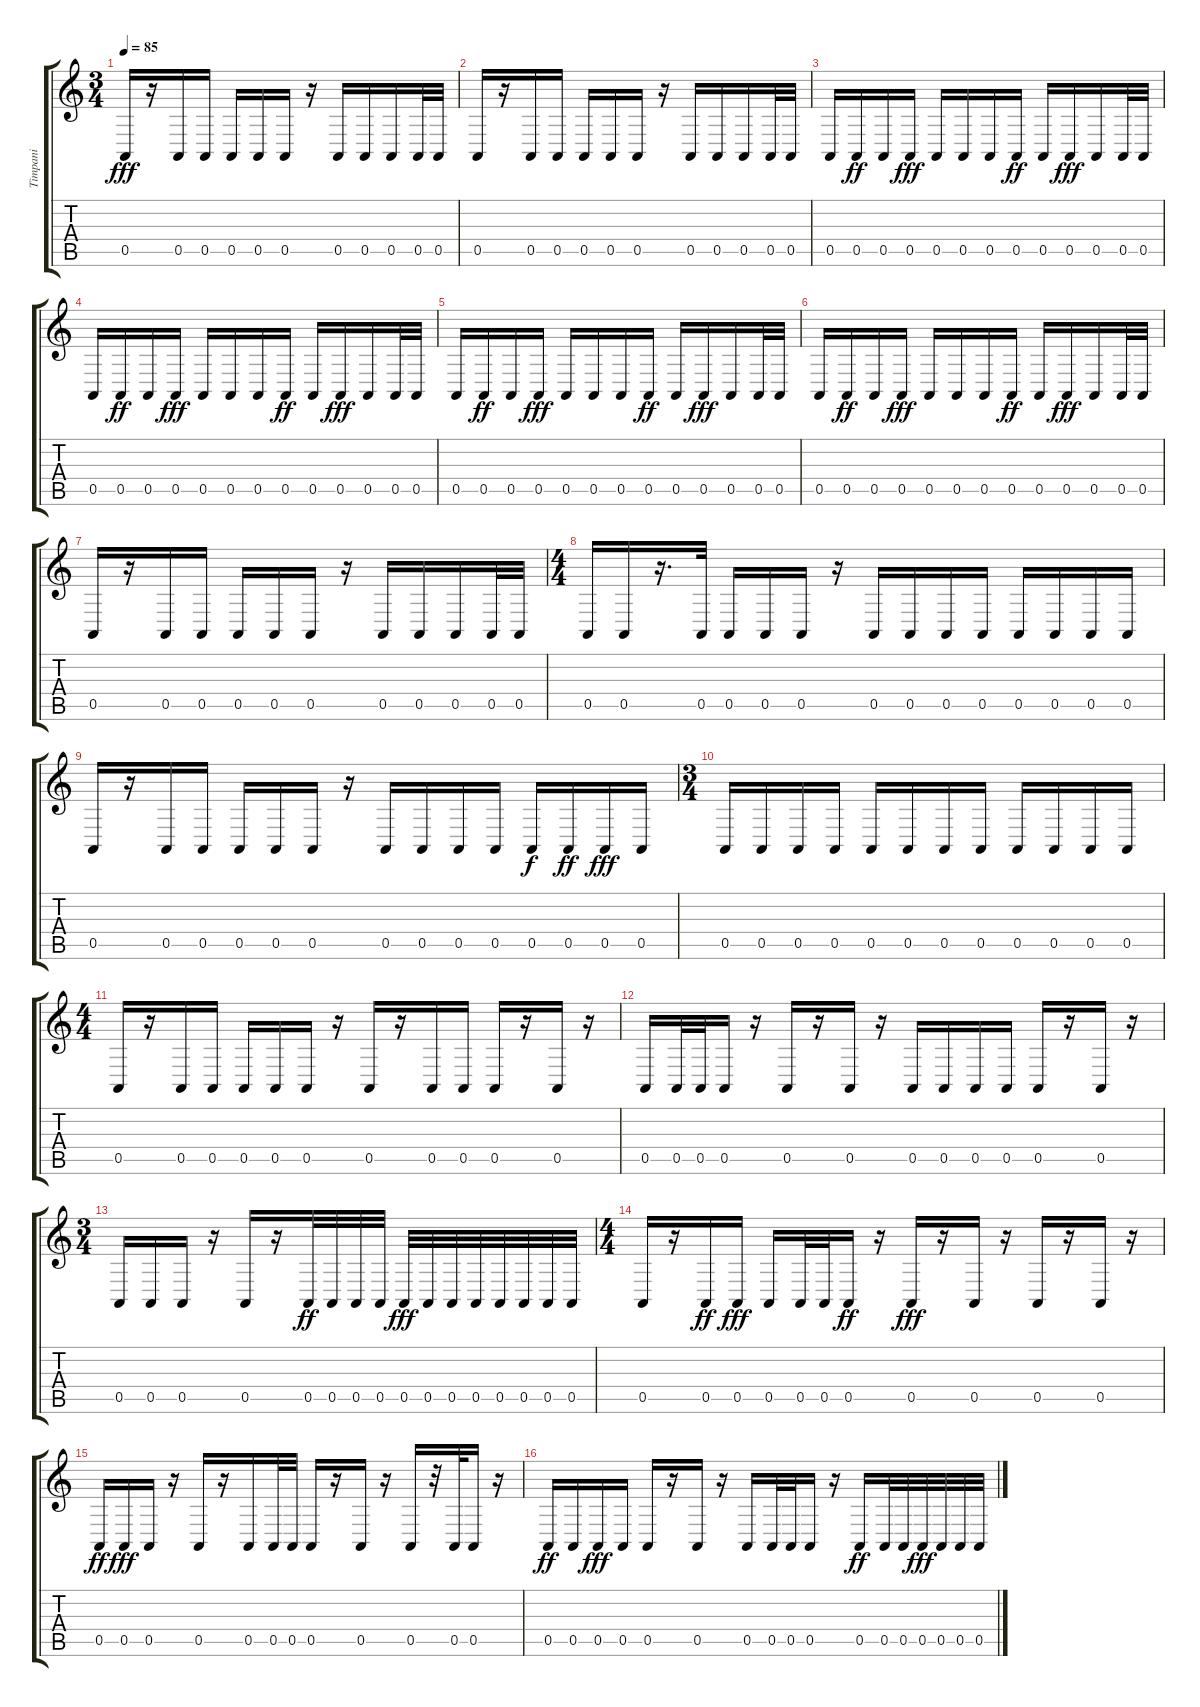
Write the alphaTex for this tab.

\track ("Timpani" "Timpani") {instrument timpani}
\staff {score tabs}
\tuning (E4 B3 G3 D3 A2 E2) {hide}
\ts (3 4)
\tempo 85
\clef g2
\ks c
0.5.16{dy fff} r.16 0.5.16 0.5.16 0.5.16 0.5.16 0.5.16 r.16 0.5.16 0.5.16 0.5.16 0.5.32 0.5.32 |
0.5.16 r.16 0.5.16 0.5.16 0.5.16 0.5.16 0.5.16 r.16 0.5.16 0.5.16 0.5.16 0.5.32 0.5.32 |
0.5.16 0.5.16{dy ff} 0.5.16 0.5.16{dy fff} 0.5.16 0.5.16 0.5.16 0.5.16{dy ff} 0.5.16 0.5.16{dy fff} 0.5.16 0.5.32 0.5.32 |
0.5.16 0.5.16{dy ff} 0.5.16 0.5.16{dy fff} 0.5.16 0.5.16 0.5.16 0.5.16{dy ff} 0.5.16 0.5.16{dy fff} 0.5.16 0.5.32 0.5.32 |
0.5.16 0.5.16{dy ff} 0.5.16 0.5.16{dy fff} 0.5.16 0.5.16 0.5.16 0.5.16{dy ff} 0.5.16 0.5.16{dy fff} 0.5.16 0.5.32 0.5.32 |
0.5.16 0.5.16{dy ff} 0.5.16 0.5.16{dy fff} 0.5.16 0.5.16 0.5.16 0.5.16{dy ff} 0.5.16 0.5.16{dy fff} 0.5.16 0.5.32 0.5.32 |
0.5.16 r.16 0.5.16 0.5.16 0.5.16 0.5.16 0.5.16 r.16 0.5.16 0.5.16 0.5.16 0.5.32 0.5.32 |
\ts (4 4)
0.5.16 0.5.16 r.16{d} 0.5.32 0.5.16 0.5.16 0.5.16 r.16 0.5.16 0.5.16 0.5.16 0.5.16 0.5.16 0.5.16 0.5.16 0.5.16 |
0.5.16 r.16 0.5.16 0.5.16 0.5.16 0.5.16 0.5.16 r.16 0.5.16 0.5.16 0.5.16 0.5.16 0.5.16{dy f} 0.5.16{dy ff} 0.5.16{dy fff} 0.5.16 |
\ts (3 4)
0.5.16 0.5.16 0.5.16 0.5.16 0.5.16 0.5.16 0.5.16 0.5.16 0.5.16 0.5.16 0.5.16 0.5.16 |
\ts (4 4)
0.5.16 r.16 0.5.16 0.5.16 0.5.16 0.5.16 0.5.16 r.16 0.5.16 r.16 0.5.16 0.5.16 0.5.16 r.16 0.5.16 r.16 |
0.5.16 0.5.32 0.5.32 0.5.16 r.16 0.5.16 r.16 0.5.16 r.16 0.5.16 0.5.16 0.5.16 0.5.16 0.5.16 r.16 0.5.16 r.16 |
\ts (3 4)
0.5.16 0.5.16 0.5.16 r.16 0.5.16 r.16 0.5.32{dy ff} 0.5.32 0.5.32 0.5.32 0.5.32{dy fff} 0.5.32 0.5.32 0.5.32 0.5.32 0.5.32 0.5.32 0.5.32 |
\ts (4 4)
0.5.16 r.16 0.5.16{dy ff} 0.5.16{dy fff} 0.5.16 0.5.32 0.5.32 0.5.16{dy ff} r.16 0.5.16{dy fff} r.16 0.5.16 r.16 0.5.16 r.16 0.5.16 r.16 |
0.5.16{dy ff} 0.5.16{dy fff} 0.5.16 r.16 0.5.16 r.16 0.5.16 0.5.32 0.5.32 0.5.16 r.16 0.5.16 r.16 0.5.16 r.32 0.5.32 0.5.16 r.16 |
0.5.16{dy ff} 0.5.16 0.5.16{dy fff} 0.5.16 0.5.16 r.16 0.5.16 r.16 0.5.16 0.5.32 0.5.32 0.5.16 r.16 0.5.16{dy ff} 0.5.32 0.5.32 0.5.32{dy fff} 0.5.32 0.5.32 0.5.32
